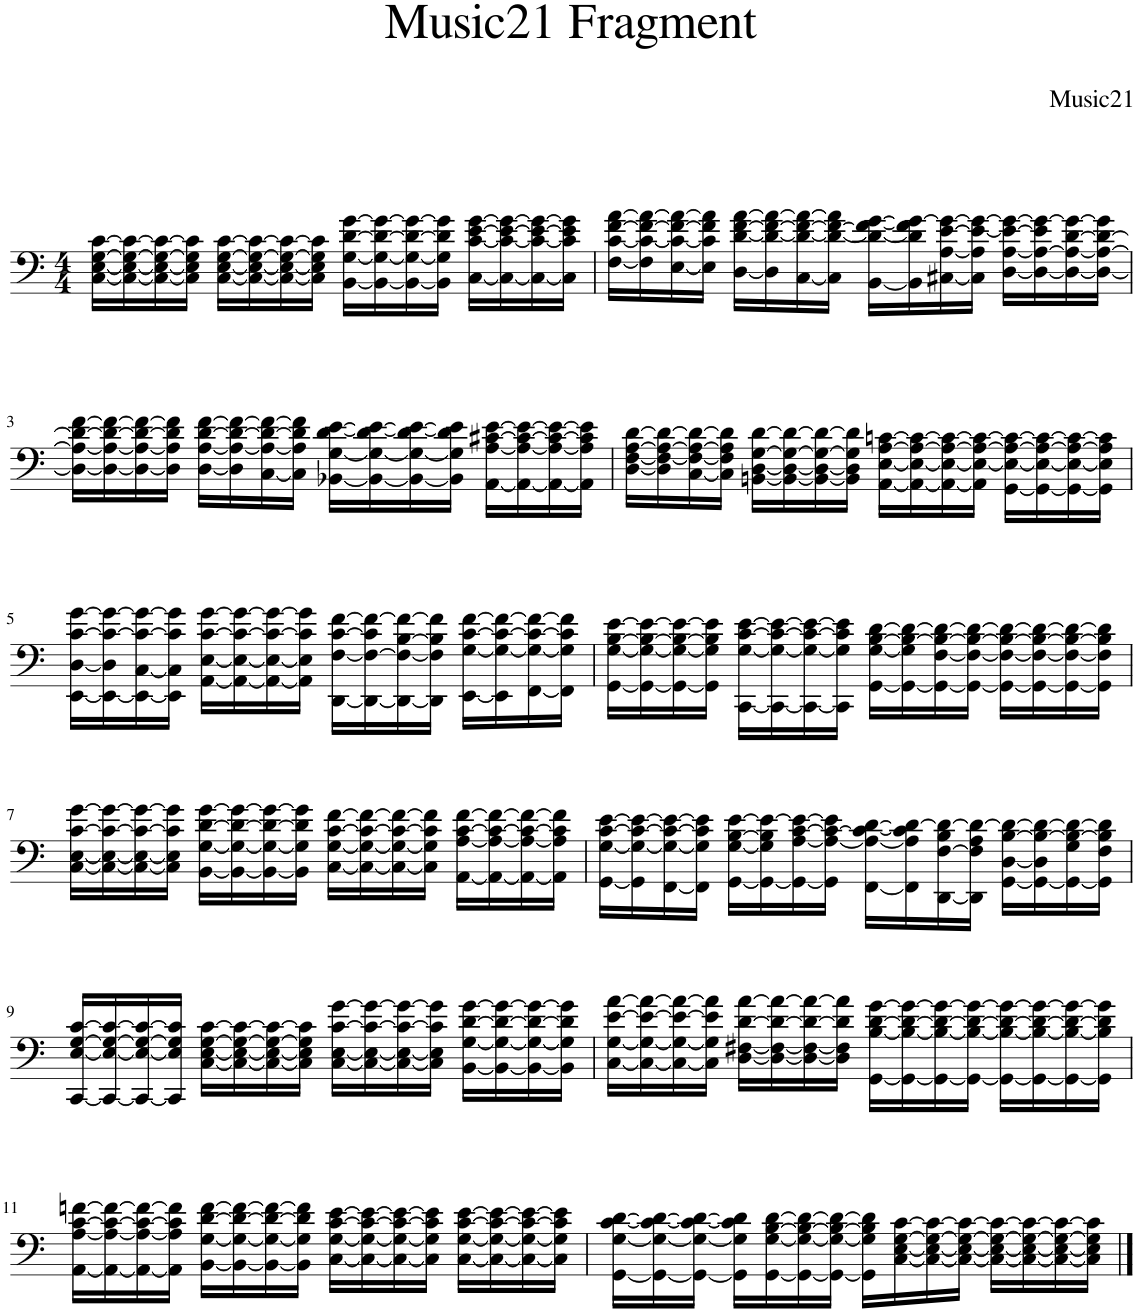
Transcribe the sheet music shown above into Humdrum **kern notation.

**kern
*part1
*staff1
*I"Piano
*I'Pno
*clefF4
*k[]
*M4/4
=1
[16C\ [16E\ [16G\ [16c\LL
16C\_ 16E\_ 16G\_ 16c\_
16C\_ 16E\_ 16G\_ 16c\_
16C\] 16E\] 16G\] 16c\]JJ
[16C\ [16E\ [16G\ [16c\LL
16C\_ 16E\_ 16G\_ 16c\_
16C\_ 16E\_ 16G\_ 16c\_
16C\] 16E\] 16G\] 16c\]JJ
[16BB\ [16G\ [16d\ [16g\LL
16BB\_ 16G\_ 16d\_ 16g\_
16BB\_ 16G\_ 16d\_ 16g\_
16BB\] 16G\] 16d\] 16g\]JJ
[16C\ [16c\ [16e\ [16g\LL
16C\_ 16c\_ 16e\_ 16g\_
16C\_ 16c\_ 16e\_ 16g\_
16C\] 16c\] 16e\] 16g\]JJ
=2
[16F\ [16c\ [16f\ [16a\LL
16F\] 16c\_ 16f\_ 16a\_
[16E\ 16c\_ 16f\_ 16a\_
16E\] 16c\] 16f\] 16a\]JJ
[16D\ [16d\ [16f\ [16a\LL
16D\] 16d\_ 16f\_ 16a\_
[16C\ 16d\_ 16f\_ 16a\_
16C\] 16d\_ 16f\_ 16a\]JJ
[16BB\ 16d\_ 16f\_ [16g\LL
16BB\] 16d\] 16f\] 16g\_
[16C#X\ [16A\ [16e\ 16g\_
16C#\] 16A\] 16e\_ 16g\_JJ
[16D\ [16A\ 16e\_ 16g\_LL
16D\_ 16A\_ 16e\] 16g\_
16D\_ 16A\_ [16d\ 16g\_
16D\_ 16A\_ 16d\_ 16g\]JJ
!!LO:LB:g=z
=3
16D\_ 16A\_ 16d\_ [16f\LL
16D\_ 16A\_ 16d\_ 16f\_
16D\_ 16A\_ 16d\_ 16f\_
16D\] 16A\] 16d\] 16f\]JJ
[16D\ [16A\ [16d\ [16f\LL
16D\] 16A\_ 16d\_ 16f\_
[16C\ 16A\_ 16d\_ 16f\_
16C\] 16A\] 16d\] 16f\]JJ
[16BB-X\ [16G\ [16d\ [16e\LL
16BB-\_ 16G\_ 16d\_ 16e\_
16BB-\_ 16G\_ 16d\_ 16e\_
16BB-\] 16G\] 16d\] 16e\]JJ
[16AA\ [16A\ [16c#X\ [16e\LL
16AA\_ 16A\_ 16c#\_ 16e\_
16AA\_ 16A\_ 16c#\_ 16e\_
16AA\] 16A\] 16c#\] 16e\]JJ
=4
[16D\ [16F\ [16A\ [16d\LL
16D\] 16F\_ 16A\_ 16d\_
[16C\ 16F\_ 16A\_ 16d\_
16C\] 16F\] 16A\] 16d\]JJ
[16BBn\ [16D\ [16G\ [16d\LL
16BB\_ 16D\_ 16G\_ 16d\_
16BB\_ 16D\_ 16G\_ 16d\_
16BB\] 16D\] 16G\] 16d\]JJ
[16AA\ [16E\ [16A\ [16cn\LL
16AA\_ 16E\_ 16A\_ 16c\_
16AA\_ 16E\_ 16A\_ 16c\_
16AA\] 16E\_ 16A\_ 16c\_JJ
[16GG\ 16E\_ 16A\_ 16c\_LL
16GG\_ 16E\_ 16A\_ 16c\_
16GG\_ 16E\_ 16A\_ 16c\_
16GG\] 16E\] 16A\] 16c\]JJ
!!LO:LB:g=z
=5
[16EE\ [16D\ [16c\ [16g\LL
16EE\_ 16D\] 16c\_ 16g\_
16EE\_ [16C\ 16c\_ 16g\_
16EE\] 16C\] 16c\] 16g\]JJ
[16AA\ [16E\ [16c\ [16g\LL
16AA\_ 16E\_ 16c\_ 16g\_
16AA\_ 16E\_ 16c\_ 16g\_
16AA\] 16E\] 16c\] 16g\]JJ
[16DD\ [16F\ [16c\ [16f\LL
16DD\_ 16F\_ 16c\] 16f\_
16DD\_ 16F\_ [16B\ 16f\_
16DD\] 16F\] 16B\] 16f\]JJ
[16EE\ [16G\ [16c\ [16f\LL
16EE\] 16G\_ 16c\_ 16f\_
[16FF\ 16G\_ 16c\_ 16f\_
16FF\] 16G\] 16c\] 16f\]JJ
=6
[16GG\ [16G\ [16B\ [16e\LL
16GG\_ 16G\_ 16B\_ 16e\_
16GG\_ 16G\_ 16B\_ 16e\_
16GG\] 16G\] 16B\] 16e\]JJ
[16CC\ [16G\ [16c\ [16e\LL
16CC\_ 16G\_ 16c\_ 16e\_
16CC\_ 16G\_ 16c\_ 16e\_
16CC\] 16G\] 16c\] 16e\]JJ
[16GG\ [16G\ [16B\ [16d\LL
16GG\_ 16G\] 16B\_ 16d\_
16GG\_ [16F\ 16B\_ 16d\_
16GG\_ 16F\_ 16B\_ 16d\_JJ
16GG\_ 16F\_ 16B\_ 16d\_LL
16GG\_ 16F\_ 16B\_ 16d\_
16GG\_ 16F\_ 16B\_ 16d\_
16GG\] 16F\] 16B\] 16d\]JJ
!!LO:LB:g=z
=7
[16C\ [16E\ [16c\ [16g\LL
16C\_ 16E\_ 16c\_ 16g\_
16C\_ 16E\_ 16c\_ 16g\_
16C\] 16E\] 16c\] 16g\]JJ
[16BB\ [16G\ [16d\ [16g\LL
16BB\_ 16G\_ 16d\_ 16g\_
16BB\_ 16G\_ 16d\_ 16g\_
16BB\] 16G\] 16d\] 16g\]JJ
[16C\ [16G\ [16c\ [16f\LL
16C\_ 16G\_ 16c\_ 16f\_
16C\_ 16G\_ 16c\_ 16f\_
16C\] 16G\] 16c\] 16f\]JJ
[16AA\ [16A\ [16c\ [16f\LL
16AA\_ 16A\_ 16c\_ 16f\_
16AA\_ 16A\_ 16c\_ 16f\_
16AA\] 16A\] 16c\] 16f\]JJ
=8
[16GG\ [16G\ [16c\ [16e\LL
16GG\] 16G\_ 16c\_ 16e\_
[16FF\ 16G\_ 16c\_ 16e\_
16FF\] 16G\] 16c\] 16e\]JJ
[16GG\ [16G\ [16B\ [16e\LL
16GG\_ 16G\] 16B\] 16e\_
16GG\_ [16A\ [16c\ 16e\_
16GG\] 16A\_ 16c\_ 16e\]JJ
[16FF\ 16A\_ 16c\_ [16d\LL
16FF\] 16A\] 16c\] 16d\_
[16DD\ [16F\ 16B\ 16d\_
16DD\] 16F\] 16A\ 16d\_JJ
[16GG\ [16D\ [16B\ 16d\_LL
16GG\_ 16D\] 16B\_ 16d\_
16GG\_ 16G\ 16B\_ 16d\_
16GG\] 16F\ 16B\] 16d\]JJ
!!LO:LB:g=z
=9
[16CC/ [16E/ [16G/ [16c/LL
16CC/_ 16E/_ 16G/_ 16c/_
16CC/_ 16E/_ 16G/_ 16c/_
16CC/] 16E/] 16G/] 16c/]JJ
[16C\ [16E\ [16G\ [16c\LL
16C\_ 16E\_ 16G\_ 16c\_
16C\_ 16E\_ 16G\_ 16c\_
16C\] 16E\] 16G\] 16c\]JJ
[16C\ [16E\ [16c\ [16g\LL
16C\_ 16E\_ 16c\_ 16g\_
16C\_ 16E\_ 16c\_ 16g\_
16C\] 16E\] 16c\] 16g\]JJ
[16BB\ [16G\ [16d\ [16g\LL
16BB\_ 16G\_ 16d\_ 16g\_
16BB\_ 16G\_ 16d\_ 16g\_
16BB\] 16G\] 16d\] 16g\]JJ
=10
[16C\ [16G\ [16e\ [16a\LL
16C\_ 16G\_ 16e\_ 16a\_
16C\_ 16G\_ 16e\_ 16a\_
16C\] 16G\] 16e\] 16a\]JJ
[16D\ [16F#X\ [16d\ [16a\LL
16D\_ 16F#\_ 16d\_ 16a\_
16D\_ 16F#\_ 16d\_ 16a\_
16D\] 16F#\] 16d\] 16a\]JJ
[16GG\ [16B\ [16d\ [16g\LL
16GG\_ 16B\_ 16d\_ 16g\_
16GG\_ 16B\_ 16d\_ 16g\_
16GG\_ 16B\_ 16d\_ 16g\_JJ
16GG\_ 16B\_ 16d\_ 16g\_LL
16GG\_ 16B\_ 16d\_ 16g\_
16GG\_ 16B\_ 16d\_ 16g\_
16GG\] 16B\] 16d\] 16g\]JJ
!!LO:LB:g=z
=11
[16AA\ [16A\ [16c\ [16fn\LL
16AA\_ 16A\_ 16c\_ 16f\_
16AA\_ 16A\_ 16c\_ 16f\_
16AA\] 16A\] 16c\] 16f\]JJ
[16BB\ [16G\ [16d\ [16f\LL
16BB\_ 16G\_ 16d\_ 16f\_
16BB\_ 16G\_ 16d\_ 16f\_
16BB\] 16G\] 16d\] 16f\]JJ
[16C\ [16G\ [16c\ [16e\LL
16C\_ 16G\_ 16c\_ 16e\_
16C\_ 16G\_ 16c\_ 16e\_
16C\] 16G\] 16c\] 16e\]JJ
[16C\ [16G\ [16c\ [16e\LL
16C\_ 16G\_ 16c\_ 16e\_
16C\_ 16G\_ 16c\_ 16e\_
16C\] 16G\] 16c\] 16e\]JJ
=12
[16GG\ [16G\ [16c\ [16d\LL
16GG\_ 16G\_ 16c\_ 16d\_
16GG\_ 16G\_ 16c\_ 16d\_JJ
16GG\] 16G\] 16c\] 16d\]LL
[16GG\ [16G\ [16B\ [16d\
16GG\_ 16G\_ 16B\_ 16d\_
16GG\_ 16G\_ 16B\_ 16d\_JJ
16GG\] 16G\] 16B\] 16d\]LL
[16C\ [16E\ [16G\ [16c\
16C\_ 16E\_ 16G\_ 16c\_
16C\_ 16E\_ 16G\_ 16c\_JJ
16C\_ 16E\_ 16G\_ 16c\_LL
16C\_ 16E\_ 16G\_ 16c\_
16C\_ 16E\_ 16G\_ 16c\_
16C\] 16E\] 16G\] 16c\]JJ
==
*-
